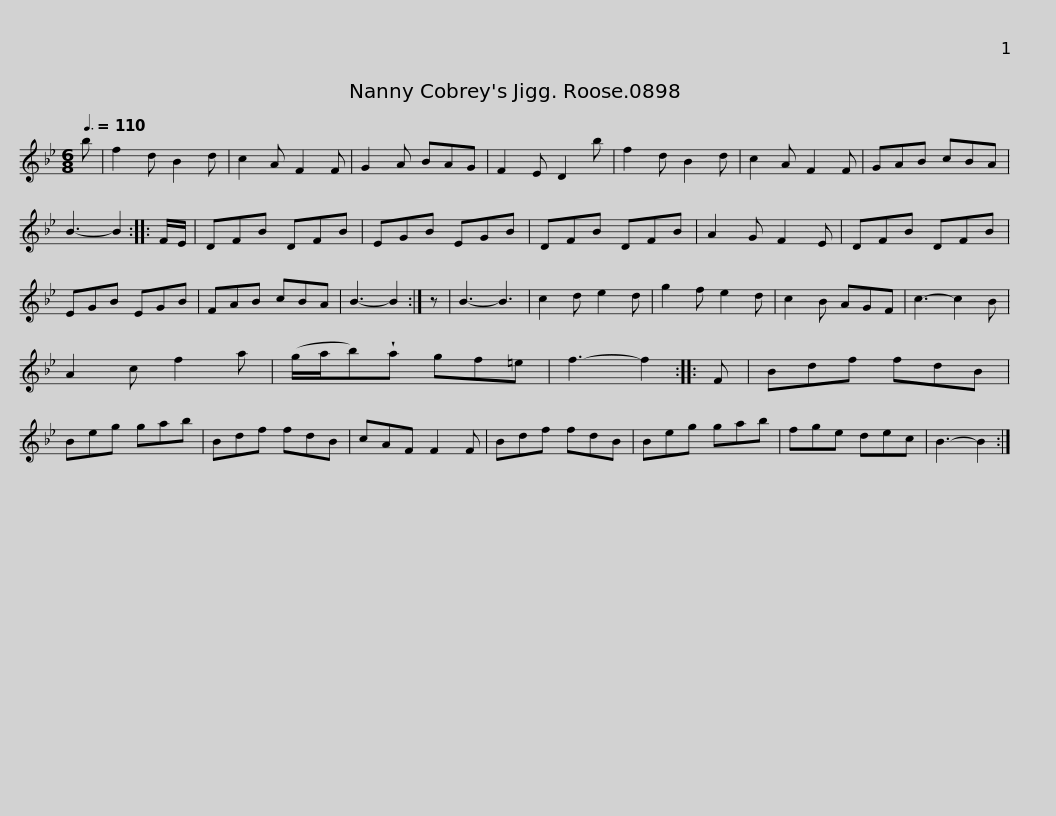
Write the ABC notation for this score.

X:1
L:1/8
Q:3/8=110
M:6/8
I:linebreak $
K:Bb
V:1 treble
V:1
 b | f2 d B2 d | c2 A F2 F | G2 A BAG | F2 E D2 b | %5
 f2 d B2 d | c2 A F2 F | GAB cBA | B3- B2 :: F/E/ |$ %10
 DFB DFB | EGB EGB | DFB DFB | A2 G F2 E | DFB DFB | %15
 EGB EGB | FAB cBA | B3- B2 :|$ z | B3- B3 | %20
 c2 d e2 d | g2 f e2 d | c2 B AGF | c3- c2 B | A2 c f2 a | %25
 (g/a/b)!wedge!a gf=e | f3- f2 :: F |$ Bdf fdB | Beg gab | %30
 Bdf fdB | cAF F2 F | Bdf fdB | Beg gab | fge dec | %35
 B3- B2 :| %36
